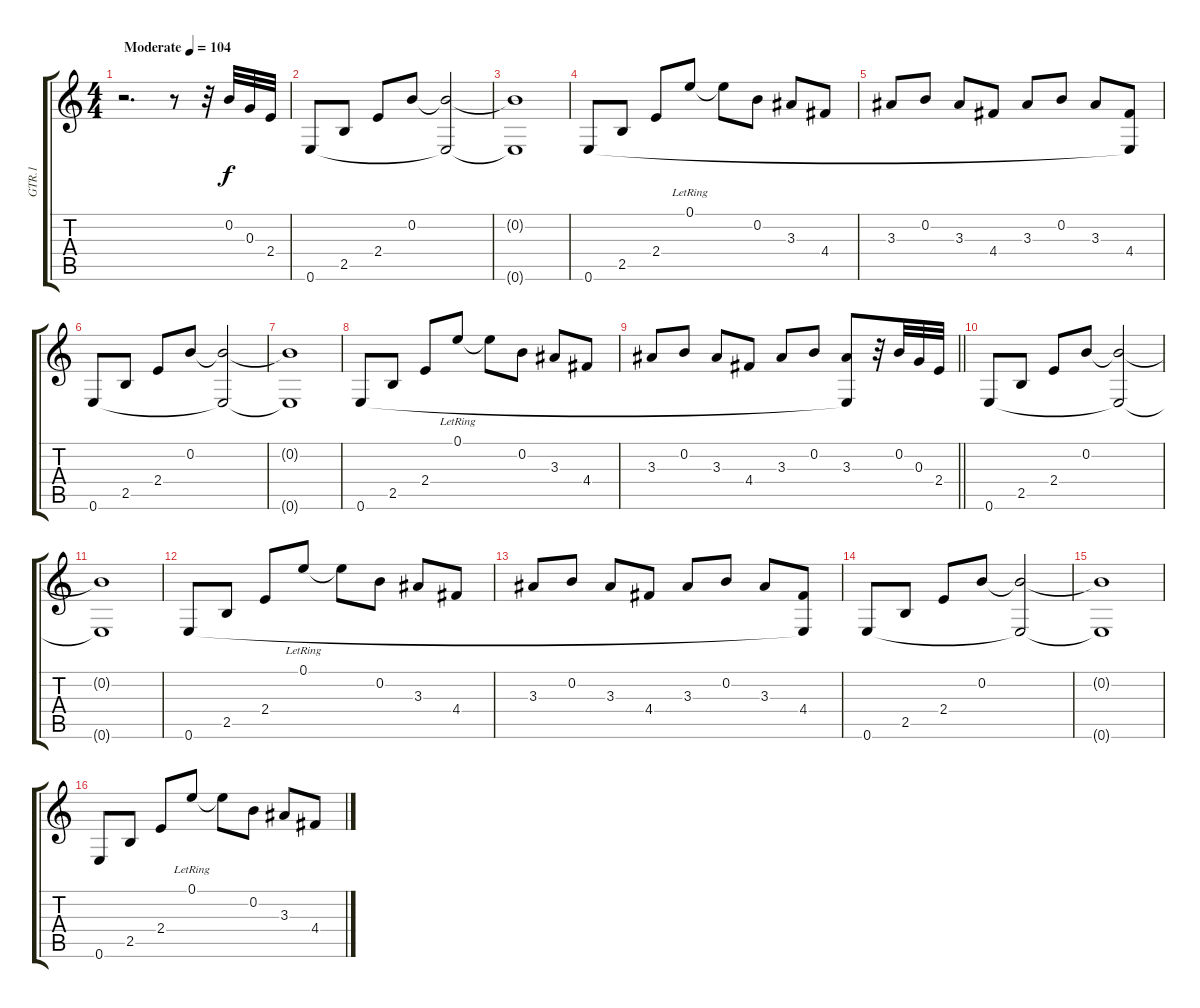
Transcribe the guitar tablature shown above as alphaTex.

\track ("GTR.1" "GTR.1") {instrument electricguitarclean}
\staff {score tabs}
\tuning (E4 B3 G3 D3 A2 E2) {hide}
\ts (4 4)
\tempo (104 "Moderate")
\clef g2
\ks c
r.2{d dy f instrument electricguitarclean} r.8 r.32 0.2.32 0.3.32 2.4.32 |
0.6.8 2.5.8 2.4.8 0.2.8 (0.2{t} 0.6{t}).2{txt ""} |
(0.2{t} 0.6{t}).1 |
0.6.8 2.5.8 2.4.8 0.1{lr}.8 0.1{t}.8 0.2.8 3.3.8 4.4.8 |
3.3.8 0.2.8 3.3.8 4.4.8 3.3.8 0.2.8 3.3.8 (4.4 0.6{t}).8 |
0.6.8 2.5.8 2.4.8 0.2.8 (0.2{t} 0.6{t}).2 |
(0.2{t} 0.6{t}).1 |
0.6.8 2.5.8 2.4.8 0.1{lr}.8 0.1{t}.8 0.2.8 3.3.8 4.4.8 |
\barLineRight lightlight
3.3.8 0.2.8 3.3.8 4.4.8 3.3.8 0.2.8 (3.3 0.6{t}).8 r.32 0.2.32 0.3.32 2.4.32 |
0.6.8 2.5.8 2.4.8 0.2.8 (0.2{t} 0.6{t}).2 |
(0.2{t} 0.6{t}).1 |
0.6.8 2.5.8 2.4.8 0.1{lr}.8 0.1{t}.8 0.2.8 3.3.8 4.4.8 |
3.3.8 0.2.8 3.3.8 4.4.8 3.3.8 0.2.8 3.3.8 (4.4 0.6{t}).8 |
0.6.8 2.5.8 2.4.8 0.2.8 (0.2{t} 0.6{t}).2 |
(0.2{t} 0.6{t}).1 |
0.6.8 2.5.8 2.4.8 0.1{lr}.8 0.1{t}.8 0.2.8 3.3.8 4.4.8
